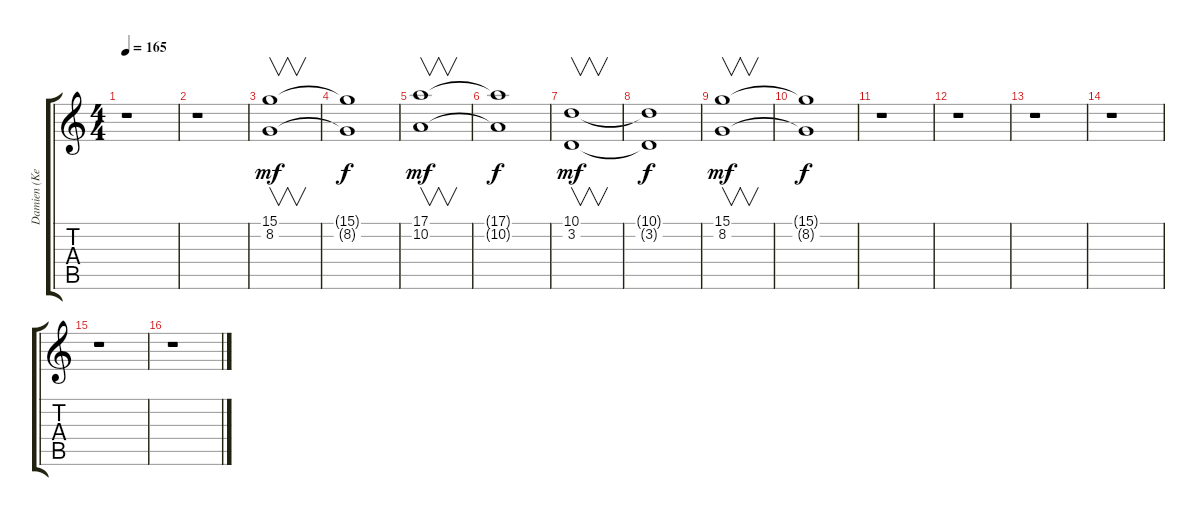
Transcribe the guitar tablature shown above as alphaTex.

\track ("Damien (KeybRight)" "Damien (Ke") {instrument pad4choir}
\staff {score tabs}
\tuning (E4 B3 G3 D3 A2 E2) {hide}
\ts (4 4)
\tempo 165
\clef g2
\ks c
r.1{dy f} |
r.1 |
(15.1 8.2).1{v dy mf} |
(15.1{t} 8.2{t}).1{dy f} |
(17.1 10.2).1{v dy mf} |
(17.1{t} 10.2{t}).1{dy f} |
(10.1 3.2).1{v dy mf} |
(10.1{t} 3.2{t}).1{dy f} |
(15.1 8.2).1{v dy mf} |
(15.1{t} 8.2{t}).1{dy f} |
r.1 |
r.1 |
r.1 |
r.1 |
r.1 |
r.1
